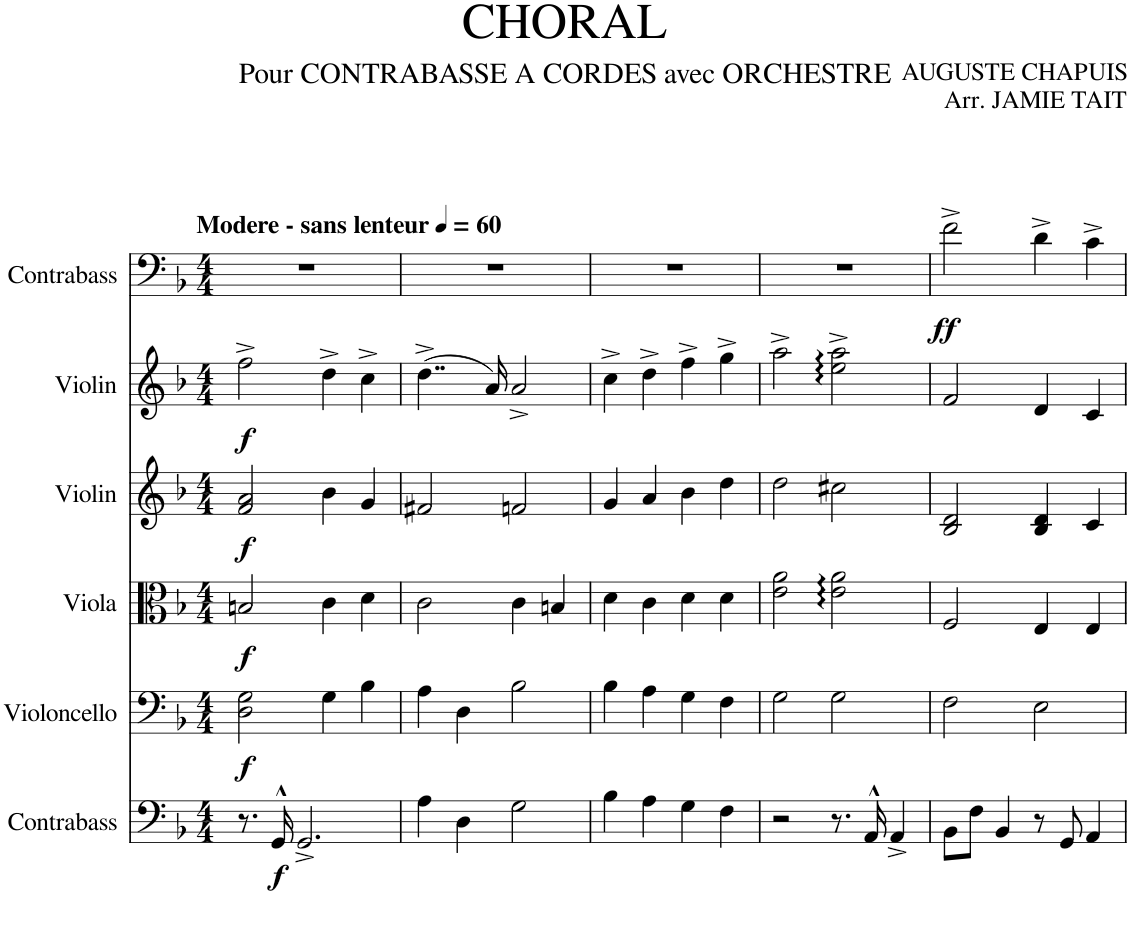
**kern	**dynam	**kern	**dynam	**kern	**dynam	**kern	**dynam	**kern	**dynam	**kern	**dynam
*part6	*part6	*part5	*part5	*part4	*part4	*part3	*part3	*part2	*part2	*part1	*part1
*staff6	*staff6	*staff5	*staff5	*staff4	*staff4	*staff3	*staff3	*staff2	*staff2	*staff1	*staff1
*I"Contrabass	*	*I"Violoncello	*	*I"Viola	*	*I"Violin	*	*I"Violin	*	*I"Contrabass	*
*I'Cb.	*	*I'Vc.	*	*I'Vla.	*	*I'Vln.	*	*I'Vln.	*	*I'Cb.	*
*clefF4	*	*clefF4	*	*clefC3	*	*clefG2	*	*clefG2	*	*clefF4	*
*Trd7c12	*	*	*	*	*	*	*	*	*	*Trd7c12	*
*k[b-]	*	*k[b-]	*	*k[b-]	*	*k[b-]	*	*k[b-]	*	*k[b-]	*
*M4/4	*	*M4/4	*	*M4/4	*	*M4/4	*	*M4/4	*	*M4/4	*
*MM60	*	*MM60	*	*MM60	*	*MM60	*	*MM60	*	*MM60	*
=1	=1	=1	=1	=1	=1	=1	=1	=1	=1	=1	=1
!	!	!	!	!	!	!	!	!	!	!LO:TX:a:B:t=Modere - sans lenteur	!
!	!	!	!LO:DY:b	!	!LO:DY:b	!	!LO:DY:b	!	!LO:DY:b	!	!
8.r	.	2D\ 2G\	f	2Bn/	f	2f/ 2a/	f	2ff^\	f	1r	.
!	!LO:DY:b	!	!	!	!	!	!	!	!	!	!
16GG^^/	f	.	.	.	.	.	.	.	.	.	.
2.GG^/	.	.	.	.	.	.	.	.	.	.	.
.	.	4G\	.	4c\	.	4b-\	.	4dd^\	.	.	.
.	.	4B-\	.	4d\	.	4g/	.	4cc^\	.	.	.
=2	=2	=2	=2	=2	=2	=2	=2	=2	=2	=2	=2
4A\	.	4A\	.	2c\	.	2f#X/	.	(4..dd^\	.	1r	.
4D\	.	4D\	.	.	.	.	.	.	.	.	.
.	.	.	.	.	.	.	.	16a/)	.	.	.
2G\	.	2B-\	.	4c\	.	2fn/	.	2a^/	.	.	.
.	.	.	.	4Bn/	.	.	.	.	.	.	.
=3	=3	=3	=3	=3	=3	=3	=3	=3	=3	=3	=3
4B-\	.	4B-\	.	4d\	.	4g/	.	4cc^\	.	1r	.
4A\	.	4A\	.	4c\	.	4a/	.	4dd^\	.	.	.
4G\	.	4G\	.	4d\	.	4b-\	.	4ff^\	.	.	.
4F\	.	4F\	.	4d\	.	4dd\	.	4gg^\	.	.	.
=4	=4	=4	=4	=4	=4	=4	=4	=4	=4	=4	=4
2r	.	2G\	.	2e\ 2a\	.	2dd\	.	2aa^\	.	1r	.
8.r	.	2G\	.	2e\ 2a\	.	2cc#X\	.	2ee\^ 2aa\^	.	.	.
16AA^^/	.	.	.	.	.	.	.	.	.	.	.
4AA^/	.	.	.	.	.	.	.	.	.	.	.
=5	=5	=5	=5	=5	=5	=5	=5	=5	=5	=5	=5
!	!	!	!	!	!	!	!	!	!	!	!LO:DY:b
8BB-\L	.	2F\	.	2F/	.	2B-/ 2d/	.	2f/	.	2f^\	ff
8F\J	.	.	.	.	.	.	.	.	.	.	.
4BB-/	.	.	.	.	.	.	.	.	.	.	.
8r	.	2E\	.	4E/	.	4B-/ 4d/	.	4d/	.	4d^\	.
8GG/	.	.	.	.	.	.	.	.	.	.	.
4AA/	.	.	.	4E/	.	4c/	.	4c/	.	4c^\	.
=	=	=	=	=	=	=	=	=	=	=	=
*-	*-	*-	*-	*-	*-	*-	*-	*-	*-	*-	*-
